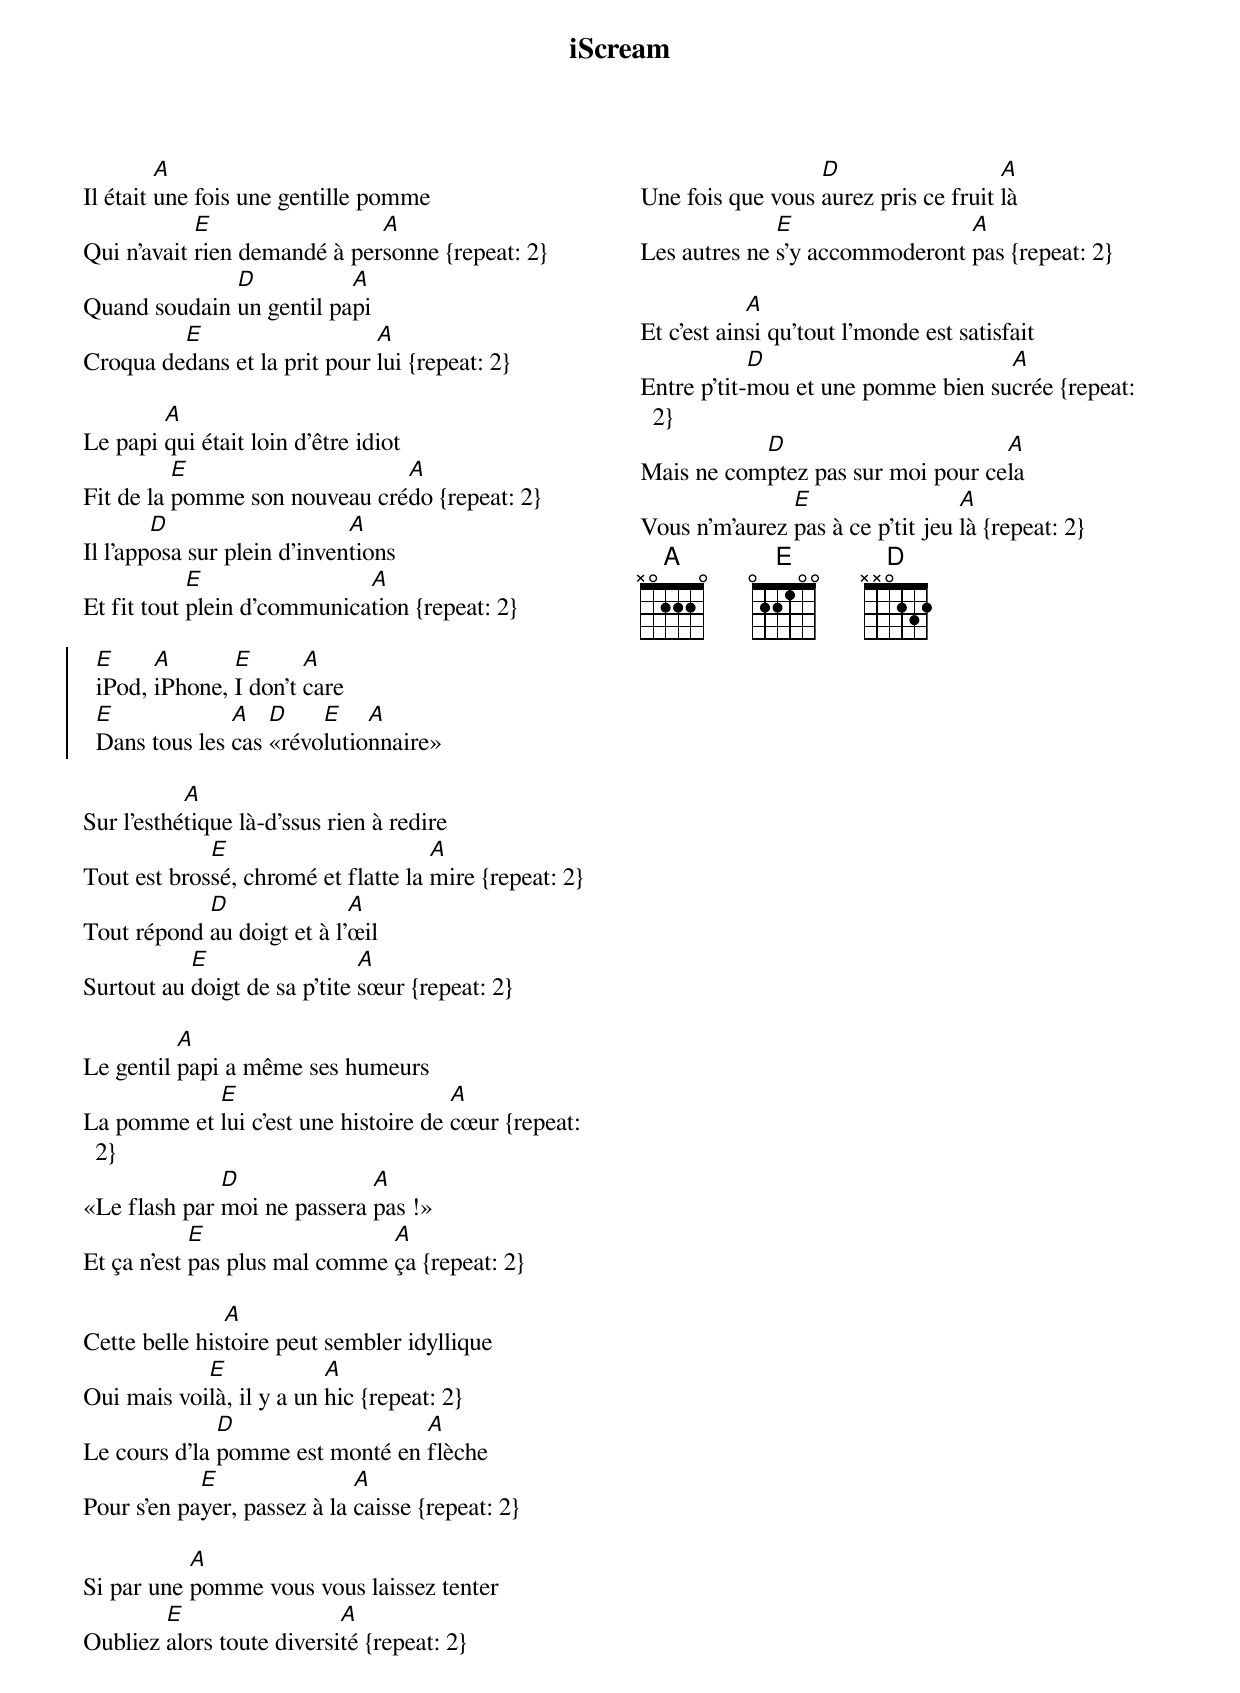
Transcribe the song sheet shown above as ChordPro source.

{title: iScream}
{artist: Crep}
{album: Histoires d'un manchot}
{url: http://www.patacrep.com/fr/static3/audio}
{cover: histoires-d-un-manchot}
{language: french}
{columns: 2}
{define: A frets X 0 2 2 2 0}
{define: E frets 0 2 2 1 0 0}
{define: D frets X X 0 2 3 2}

Il était [A]une fois une gentille pomme
Qui n'avait [E]rien demandé à per[A]sonne {repeat: 2}
Quand soudain [D]un gentil pa[A]pi
Croqua de[E]dans et la prit pour [A]lui {repeat: 2}

Le papi [A]qui était loin d'être idiot
Fit de la [E]pomme son nouveau cré[A]do {repeat: 2}
Il l'app[D]osa sur plein d'inven[A]tions
Et fit tout [E]plein d'communica[A]tion {repeat: 2}

{start_of_chorus}
  [E]iPod, [A]iPhone, [E]I don't [A]care
  [E]Dans tous les [A]cas [D]«révo[E]lutio[A]nnaire»
{end_of_chorus}

Sur l'esthé[A]tique là-d'ssus rien à redire
Tout est bros[E]sé, chromé et flatte la [A]mire {repeat: 2}
Tout répond [D]au doigt et à l'[A]œil
Surtout au [E]doigt de sa p'tite [A]sœur {repeat: 2}

Le gentil [A]papi a même ses humeurs
La pomme et [E]lui c'est une histoire de [A]cœur {repeat: 2}
«Le flash par [D]moi ne passera [A]pas !»
Et ça n'est [E]pas plus mal comme [A]ça {repeat: 2}

Cette belle his[A]toire peut sembler idyllique
Oui mais voi[E]là, il y a un [A]hic {repeat: 2}
Le cours d'la [D]pomme est monté en [A]flèche
Pour s'en pa[E]yer, passez à la [A]caisse {repeat: 2}

Si par une [A]pomme vous vous laissez tenter
Oubliez [E]alors toute diversi[A]té {repeat: 2}
Une fois que vous [D]aurez pris ce fruit [A]là
Les autres ne [E]s'y accommoderont [A]pas {repeat: 2}

Et c'est ain[A]si qu'tout l'monde est satisfait
Entre p'tit-[D]mou et une pomme bien su[A]crée {repeat: 2}
Mais ne com[D]ptez pas sur moi pour ce[A]la
Vous n'm'aurez [E]pas à ce p'tit jeu [A]là {repeat: 2}
